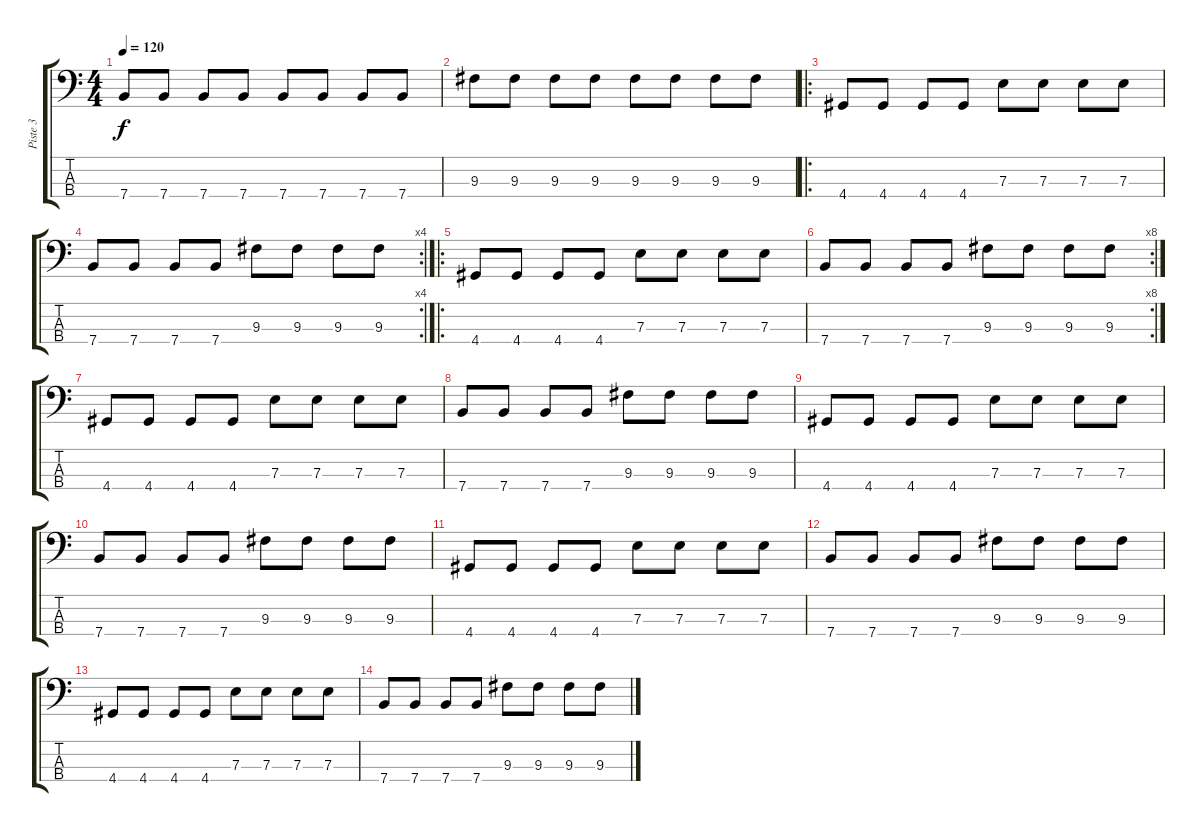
\track ("Piste 3" "Piste 3") {instrument electricbassfinger}
\staff {score tabs}
\tuning (G2 D2 A1 E1) {hide}
\ts (4 4)
\tempo 120
\clef f4
\ks c
7.4.8{dy f} 7.4.8 7.4.8 7.4.8 7.4.8 7.4.8 7.4.8 7.4.8 |
9.3.8 9.3.8 9.3.8 9.3.8 9.3.8 9.3.8 9.3.8 9.3.8 |
\ro
4.4.8 4.4.8 4.4.8 4.4.8 7.3.8 7.3.8 7.3.8 7.3.8 |
\rc 4
7.4.8 7.4.8 7.4.8 7.4.8 9.3.8 9.3.8 9.3.8 9.3.8 |
\ro
4.4.8 4.4.8 4.4.8 4.4.8 7.3.8 7.3.8 7.3.8 7.3.8 |
\rc 8
7.4.8 7.4.8 7.4.8 7.4.8 9.3.8 9.3.8 9.3.8 9.3.8 |
4.4.8 4.4.8 4.4.8 4.4.8 7.3.8 7.3.8 7.3.8 7.3.8 |
7.4.8 7.4.8 7.4.8 7.4.8 9.3.8 9.3.8 9.3.8 9.3.8 |
4.4.8 4.4.8 4.4.8 4.4.8 7.3.8 7.3.8 7.3.8 7.3.8 |
7.4.8 7.4.8 7.4.8 7.4.8 9.3.8 9.3.8 9.3.8 9.3.8 |
4.4.8 4.4.8 4.4.8 4.4.8 7.3.8 7.3.8 7.3.8 7.3.8 |
7.4.8 7.4.8 7.4.8 7.4.8 9.3.8 9.3.8 9.3.8 9.3.8 |
4.4.8 4.4.8 4.4.8 4.4.8 7.3.8 7.3.8 7.3.8 7.3.8 |
7.4.8 7.4.8 7.4.8 7.4.8 9.3.8 9.3.8 9.3.8 9.3.8
